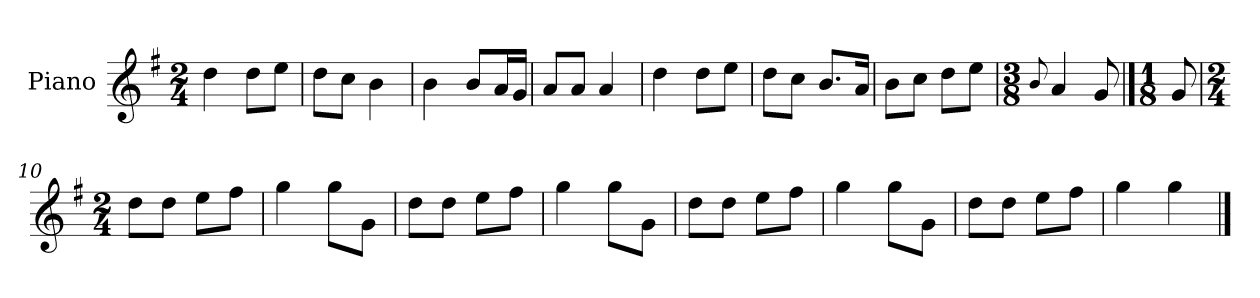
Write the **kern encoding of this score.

**kern
*part1
*staff1
*I"Piano
*I'Pno.
*clefG2
*k[f#]
*M2/4
=1
4dd\
8dd\L
8ee\J
=2
8dd\L
8cc\J
4b\
=3
4b\
8b/L
16a/L
16g/JJ
=4
8a/L
8a/J
4a/
=5
4dd\
8dd\L
8ee\J
=6
8dd\L
8cc\J
8.b/L
16a/Jk
=7
8b\L
8cc\J
8dd\L
8ee\J
=8
*M3/8
8qqb/
4a/
8g/
==9
*M1/8
8g/
=10
*M2/4
8dd\L
8dd\J
8ee\L
8ff#\J
=11
4gg\
8gg\L
8g\J
!!LO:LB:g=z
=12
8dd\L
8dd\J
8ee\L
8ff#\J
=13
4gg\
8gg\L
8g\J
=14
8dd\L
8dd\J
8ee\L
8ff#\J
=15
4gg\
8gg\L
8g\J
=16
8dd\L
8dd\J
8ee\L
8ff#\J
=17
4gg\
4gg\
==
*-
